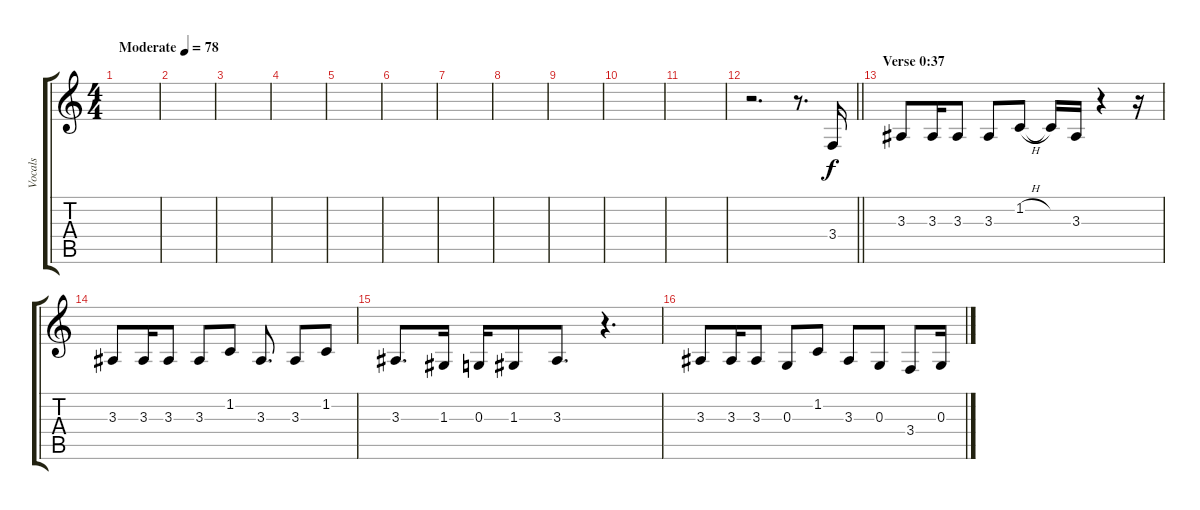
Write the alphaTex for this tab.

\track ("Vocals" "Vocals") {instrument tenorsax}
\staff {score tabs}
\tuning (E4 B3 G3 D3 A2 E2) {hide}
\ts (4 4)
\tempo (78 "Moderate")
\clef g2
\ks c
|
|
|
|
|
|
|
|
|
|
|
\barLineRight lightlight
r.2{d} r.8{d} 3.4.16 |
\section ("" "Verse 0:37")
3.3.8 3.3.16 3.3.8 3.3.8 1.2{h}.8 1.2{t}.16 3.3.16 r.4 r.16 |
3.3.8 3.3.16 3.3.8 3.3.8 1.2.8 3.3.8{d} 3.3.8 1.2.8 |
3.3.8{d} 1.3.16 0.3.16 1.3.8 3.3.8{d} r.4{d} |
3.3.8 3.3.16 3.3.8 0.3.8 1.2.8 3.3.8 0.3.8 3.4.8 0.3.16
